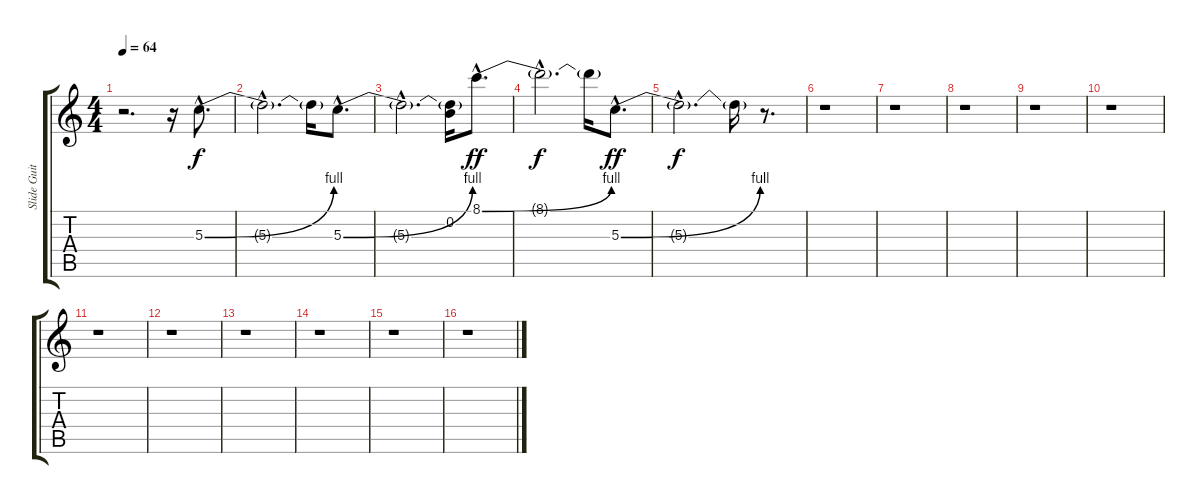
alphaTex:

\track ("Slide Guitarra" "Slide Guit") {instrument distortionguitar}
\staff {score tabs}
\tuning (E4 B3 G3 D3 A2 E2) {hide}
\ts (4 4)
\tempo 64
\clef g2
\ks c
r.2{d dy f instrument distortionguitar} r.16 5.3{be (bend 0 0 60 4) hac}.8{d} |
5.3{hac t}.2{d} 5.3{t}.16 5.3{be (bend 0 0 60 4) hac}.8{d} |
5.3{hac t}.2{d} (0.2 5.3{t}).16 8.1{be (bend 0 0 60 4) hac}.8{d dy ff} |
8.1{hac t}.2{d dy f} 8.1{t}.16 5.3{be (bend 0 0 60 4) hac}.8{d dy ff} |
5.3{hac t}.2{d dy f} 5.3{t}.16 r.8{d} |
r.1 |
r.1 |
r.1 |
r.1 |
r.1 |
r.1 |
r.1 |
r.1 |
r.1 |
r.1 |
r.1
